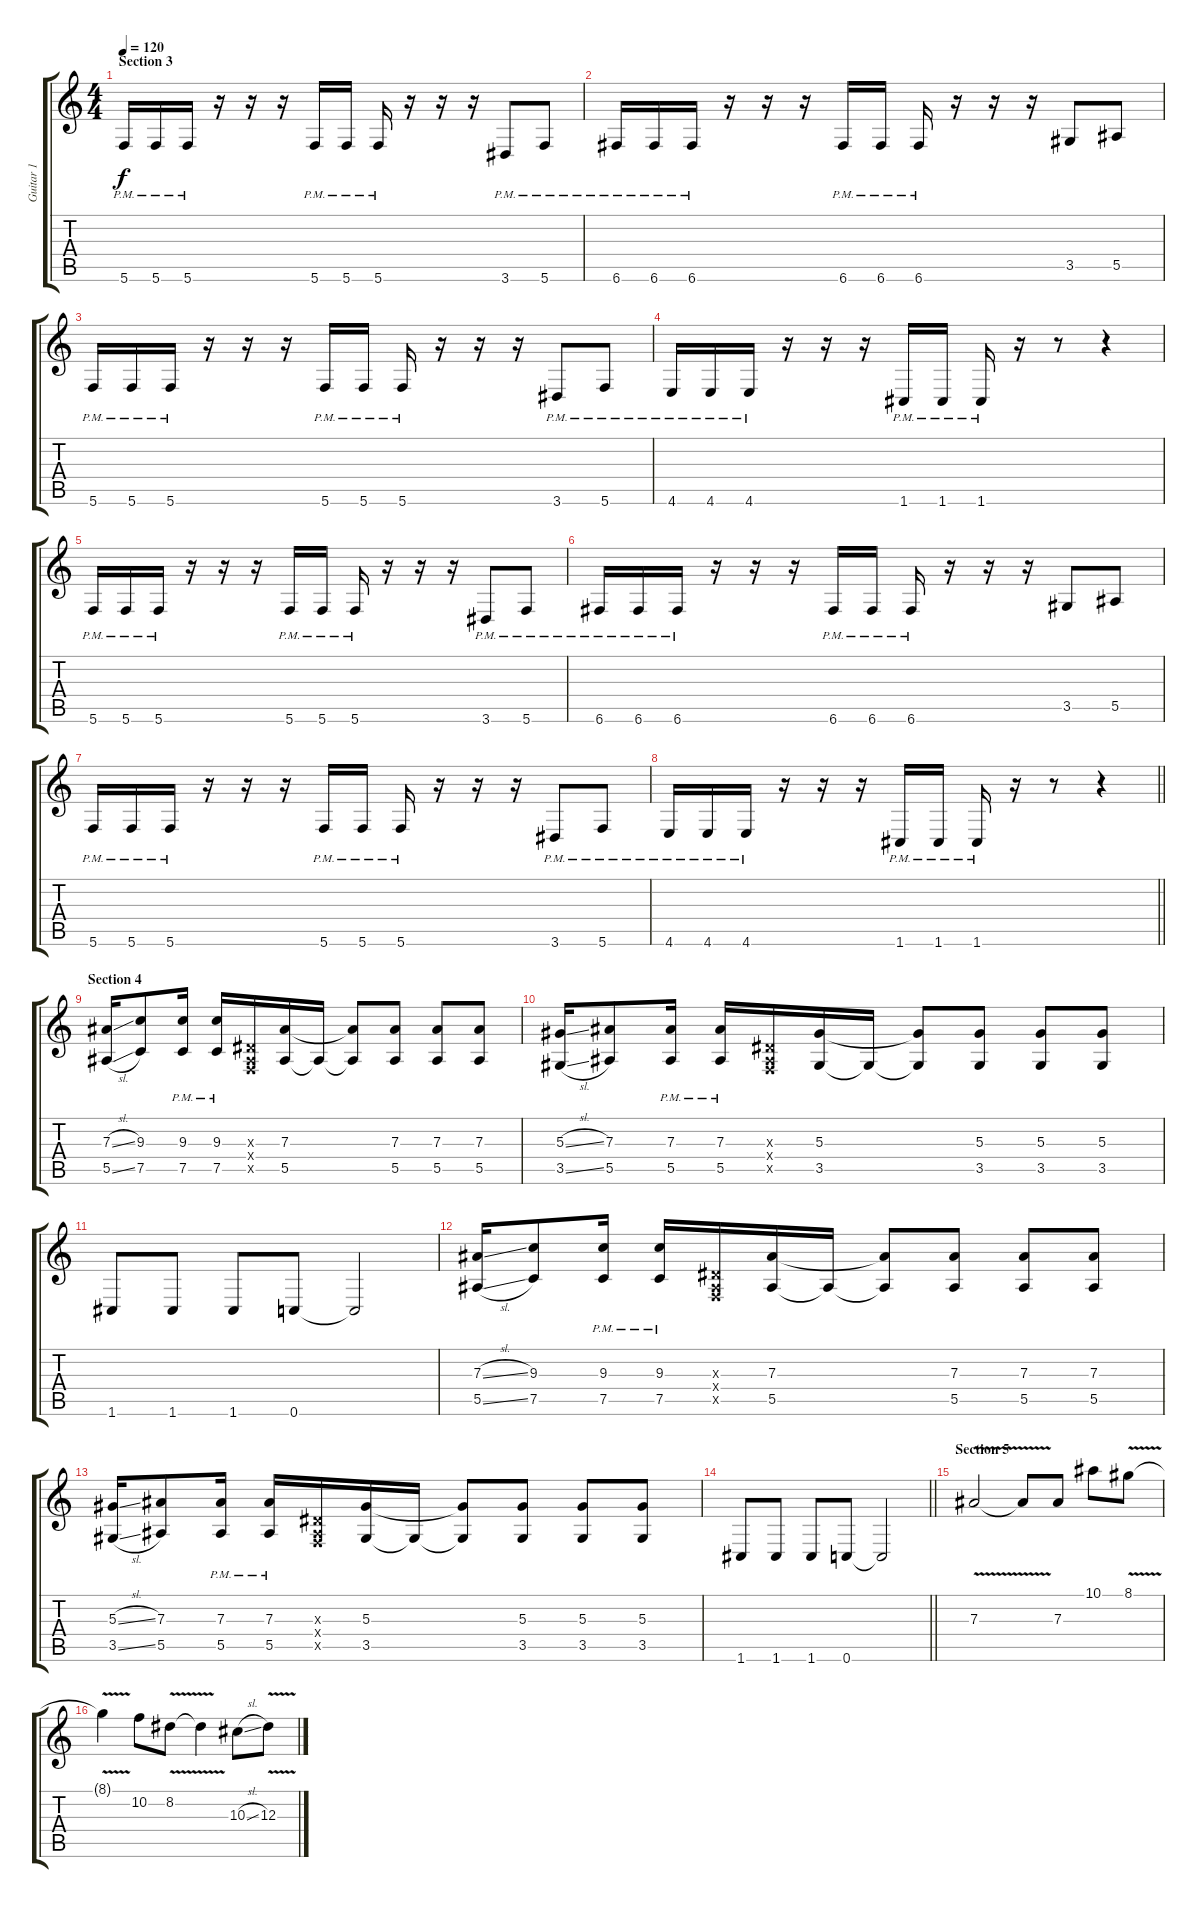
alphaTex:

\track ("Guitar 1" "Guitar 1") {instrument distortionguitar}
\staff {score tabs}
\tuning (C4 G3 Eb3 Bb2 F2 C2) {hide}
\ts (4 4)
\section ("" "Section 3")
\tempo 120
\clef g2
\ks c
5.6{pm}.16{dy f} 5.6{pm}.16 5.6{pm}.16 r.16 r.16 r.16 5.6{pm}.16 5.6{pm}.16 5.6{pm}.16 r.16 r.16 r.16 3.6{pm}.8 5.6{pm}.8 |
6.6{pm}.16 6.6{pm}.16 6.6{pm}.16 r.16 r.16 r.16 6.6{pm}.16 6.6{pm}.16 6.6{pm}.16 r.16 r.16 r.16 3.5.8 5.5.8 |
5.6{pm}.16 5.6{pm}.16 5.6{pm}.16 r.16 r.16 r.16 5.6{pm}.16 5.6{pm}.16 5.6{pm}.16 r.16 r.16 r.16 3.6{pm}.8 5.6{pm}.8 |
4.6{pm}.16 4.6{pm}.16 4.6{pm}.16 r.16 r.16 r.16 1.6{pm}.16 1.6{pm}.16 1.6{pm}.16 r.16 r.8 r.4 |
5.6{pm}.16 5.6{pm}.16 5.6{pm}.16 r.16 r.16 r.16 5.6{pm}.16 5.6{pm}.16 5.6{pm}.16 r.16 r.16 r.16 3.6{pm}.8 5.6{pm}.8 |
6.6{pm}.16 6.6{pm}.16 6.6{pm}.16 r.16 r.16 r.16 6.6{pm}.16 6.6{pm}.16 6.6{pm}.16 r.16 r.16 r.16 3.5.8 5.5.8 |
5.6{pm}.16 5.6{pm}.16 5.6{pm}.16 r.16 r.16 r.16 5.6{pm}.16 5.6{pm}.16 5.6{pm}.16 r.16 r.16 r.16 3.6{pm}.8 5.6{pm}.8 |
\barLineRight lightlight
4.6{pm}.16 4.6{pm}.16 4.6{pm}.16 r.16 r.16 r.16 1.6{pm}.16 1.6{pm}.16 1.6{pm}.16 r.16 r.8 r.4 |
\section ("" "Section 4")
(7.3{sl} 5.5{sl}).16 (9.3 7.5).8 (9.3{pm} 7.5{pm}).16 (9.3{pm} 7.5{pm}).16 (0.3{x} 0.4{x} 0.5{x}).16 (7.3 5.5).16 5.5{t}.16 (7.3{t} 5.5{t}).8 (7.3 5.5).8 (7.3 5.5).8 (7.3 5.5).8 |
(5.3{sl} 3.5{sl}).16 (7.3 5.5).8 (7.3{pm} 5.5{pm}).16 (7.3{pm} 5.5{pm}).16 (0.3{x} 0.4{x} 0.5{x}).16 (5.3 3.5).16 3.5{t}.16 (5.3{t} 3.5{t}).8 (5.3 3.5).8 (5.3 3.5).8 (5.3 3.5).8 |
1.6.8 1.6.8 1.6.8 0.6.8 0.6{t}.2 |
(7.3{sl} 5.5{sl}).16 (9.3 7.5).8 (9.3{pm} 7.5{pm}).16 (9.3{pm} 7.5{pm}).16 (0.3{x} 0.4{x} 0.5{x}).16 (7.3 5.5).16 5.5{t}.16 (7.3{t} 5.5{t}).8 (7.3 5.5).8 (7.3 5.5).8 (7.3 5.5).8 |
(5.3{sl} 3.5{sl}).16 (7.3 5.5).8 (7.3{pm} 5.5{pm}).16 (7.3{pm} 5.5{pm}).16 (0.3{x} 0.4{x} 0.5{x}).16 (5.3 3.5).16 3.5{t}.16 (5.3{t} 3.5{t}).8 (5.3 3.5).8 (5.3 3.5).8 (5.3 3.5).8 |
\barLineRight lightlight
1.6.8 1.6.8 1.6.8 0.6.8 0.6{t}.2 |
\section ("" "Section 5")
7.3{v}.2 7.3{t}.8 7.3.8 10.1.8 8.1{v}.8 |
8.1{t}.4 10.2.8 8.2{v}.8 8.2{t}.4 10.3{sl}.8 12.3{v}.8
